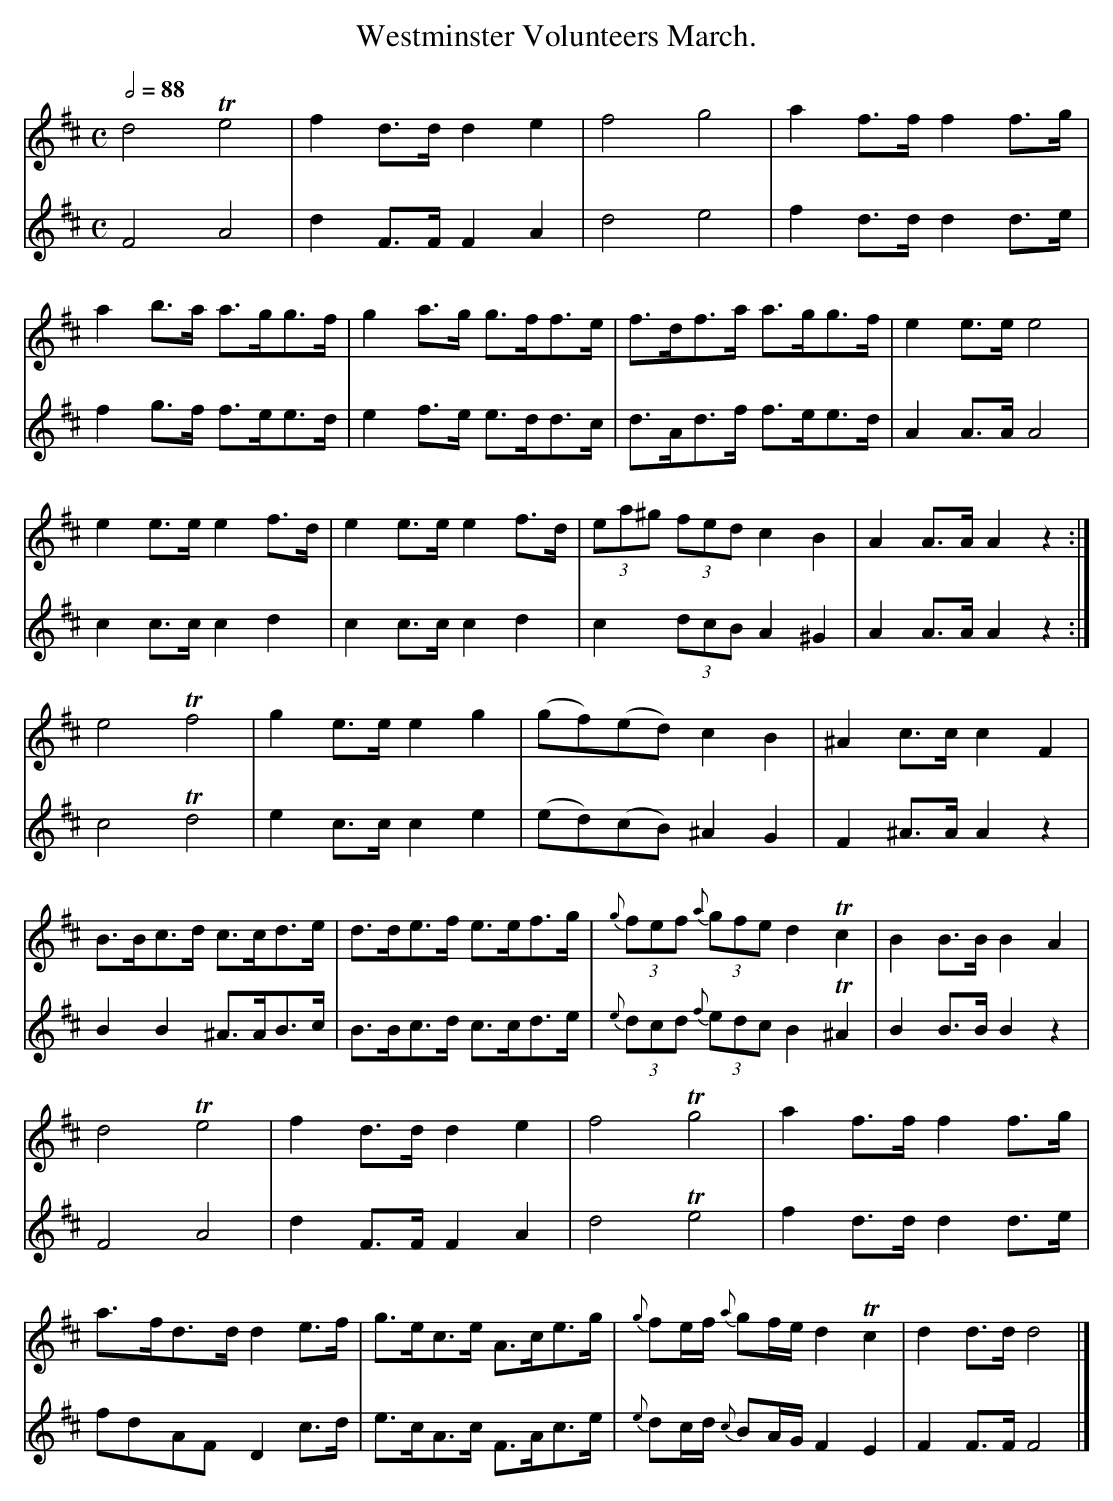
X:1
T:Westminster Volunteers March.
M:C
L:1/8
Q:1/2=88
K:D
[V:1] d4    Te4    |f2 d>d d2 e2 |     f4             g4    | a2 f>f f2f>g|
[V:2] F4     A4    |d2 F>F F2 A2 |     d4             e4    | f2 d>d d2d>e|
[V:1] a2 b>a a>gg>f|g2 a>g g>ff>e|     f>df>a         a>gg>f| e2 e>e e4   |
[V:2] f2 g>f f>ee>d|e2 f>e e>dd>c|     d>Ad>f         f>ee>d| A2 A>A A4   |
[V:1] e2 e>e e2 f>d|e2 e>e e2 f>d|   (3ea^g (3fed     c2  B2| A2 A>A A2z2:|
[V:2] c2 c>c c2 d2 |c2 c>c c2 d2 |     c2   (3dcB     A2 ^G2| A2 A>A A2z2:|
[V:1] e4    Tf4    |g2 e>e e2 g2 |    (gf)(ed)        c2  B2|^A2 c>c c2F2 |
[V:2] c4    Td4    |e2 c>c c2 e2 |    (ed)(cB)       ^A2  G2| F2^A>A A2z2 |
[V:1] B>Bc>d c>cd>e|d>de>f e>ef>g|{g}(3fef {a}(3gfe   d2 Tc2| B2 B>B B2A2 |
[V:2] B2 B2 ^A>AB>c|B>Bc>d c>cd>e|{e}(3dcd {f}(3edc   B2T^A2| B2 B>B B2z2 |
[V:1] d4    Te4    |f2 d>d d2 e2 |     f4            Tg4    | a2 f>f f2f>g|
[V:2] F4     A4    |d2 F>F F2 A2 |     d4            Te4    | f2 d>d d2d>e|
[V:1] a>fd>d d2 e>f|g>ec>e A>ce>g|  {g}fe/f/ {a}gf/e/ d2 Tc2| d2 d>d d4  |]
[V:2] fdAF  D2 c>d|e>cA>c F>Ac>e|  {e}dc/d/ {c}BA/G/ F2  E2| F2 F>F F4  |]
